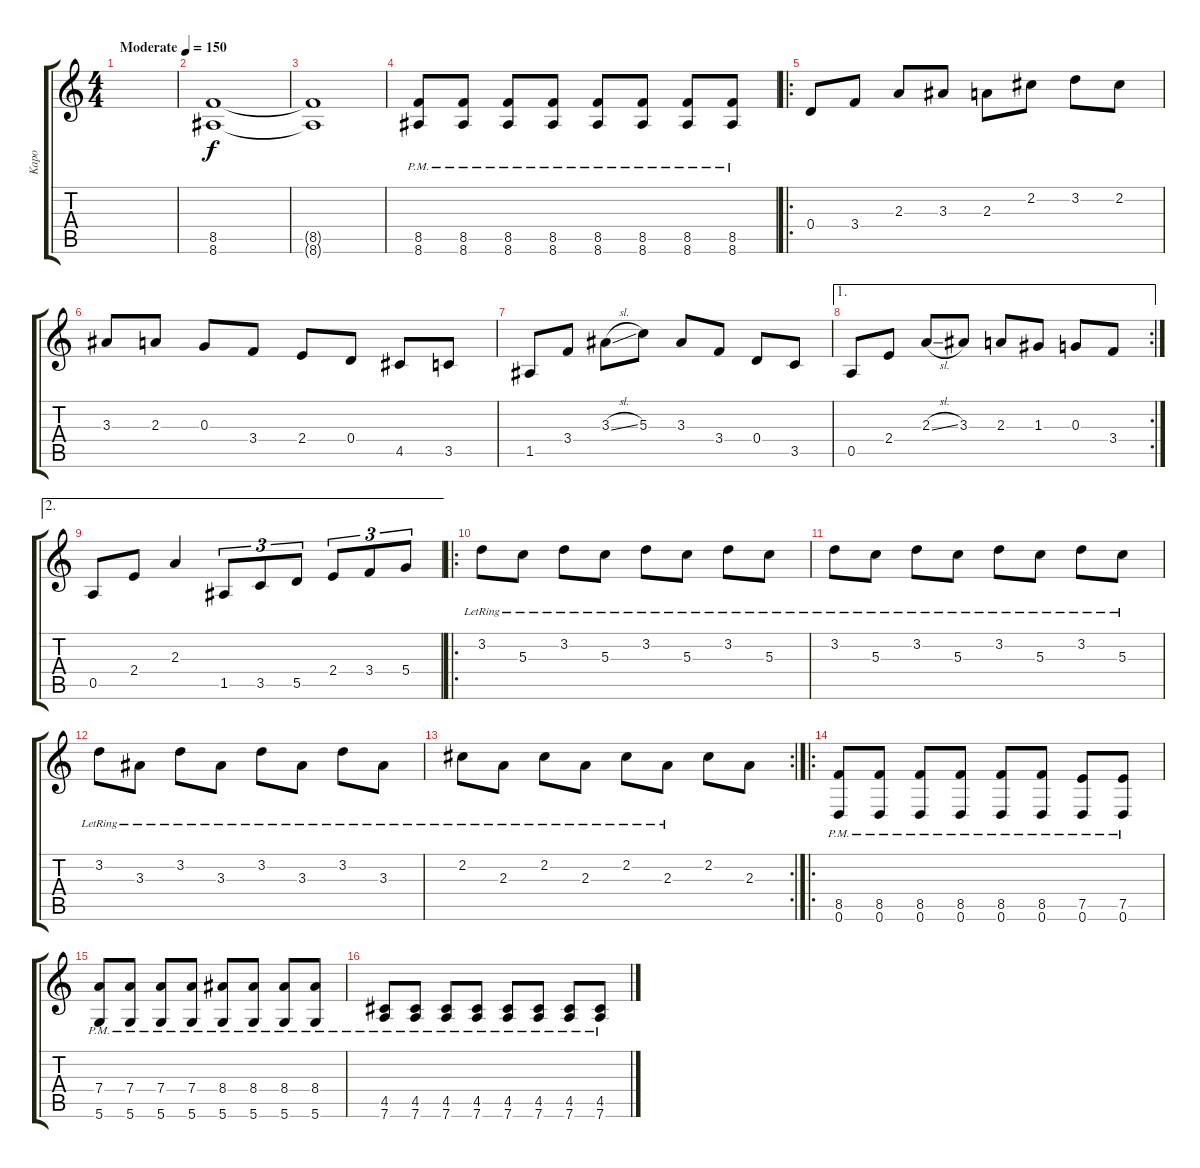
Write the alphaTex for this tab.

\track ("Kapo" "Kapo") {instrument distortionguitar}
\staff {score tabs}
\tuning (E4 B3 G3 D3 A2 D2) {hide}
\ts (4 4)
\tempo (150 "Moderate")
\clef g2
\ks c
|
(8.5 8.6).1{volume 13} |
(8.5{t} 8.6{t}).1 |
(8.5{pm} 8.6{pm}).8 (8.5{pm} 8.6{pm}).8 (8.5{pm} 8.6{pm}).8 (8.5{pm} 8.6{pm}).8 (8.5{pm} 8.6{pm}).8 (8.5{pm} 8.6{pm}).8 (8.5{pm} 8.6{pm}).8 (8.5{pm} 8.6{pm}).8 |
\ro
0.4.8{instrument distortionguitar} 3.4.8 2.3.8 3.3.8 2.3.8 2.2.8 3.2.8 2.2.8 |
3.3.8 2.3.8 0.3.8 3.4.8 2.4.8 0.4.8 4.5.8 3.5.8 |
1.5.8 3.4.8 3.3{sl}.8 5.3.8 3.3.8 3.4.8 0.4.8 3.5.8 |
\ae 1
\rc 2
0.5.8 2.4.8 2.3{sl}.8 3.3.8 2.3.8 1.3.8 0.3.8 3.4.8 |
\ae 2
0.5.8 2.4.8 2.3.4 1.5.8{tu (3 2)} 3.5.8{tu (3 2)} 5.5.8{tu (3 2)} 2.4.8{tu (3 2)} 3.4.8{tu (3 2)} 5.4.8{tu (3 2)} |
\ro
3.2{lr}.8{volume 10} 5.3{lr}.8 3.2{lr}.8 5.3{lr}.8 3.2{lr}.8 5.3{lr}.8 3.2{lr}.8 5.3{lr}.8 |
3.2{lr}.8 5.3{lr}.8 3.2{lr}.8 5.3{lr}.8 3.2{lr}.8 5.3{lr}.8 3.2{lr}.8 5.3{lr}.8 |
3.2{lr}.8 3.3{lr}.8 3.2{lr}.8 3.3{lr}.8 3.2{lr}.8 3.3{lr}.8 3.2{lr}.8 3.3{lr}.8 |
\rc 2
2.2{lr}.8 2.3{lr}.8 2.2{lr}.8 2.3{lr}.8 2.2{lr}.8 2.3{lr}.8 2.2.8 2.3.8 |
\ro
(8.5{pm} 0.6{pm}).8{volume 13} (8.5{pm} 0.6{pm}).8 (8.5{pm} 0.6{pm}).8 (8.5{pm} 0.6{pm}).8 (8.5{pm} 0.6{pm}).8 (8.5{pm} 0.6{pm}).8 (7.5{pm} 0.6{pm}).8 (7.5{pm} 0.6{pm}).8 |
(7.4{pm} 5.6{pm}).8 (7.4{pm} 5.6{pm}).8 (7.4{pm} 5.6{pm}).8 (7.4{pm} 5.6{pm}).8 (8.4{pm} 5.6{pm}).8 (8.4{pm} 5.6{pm}).8 (8.4{pm} 5.6{pm}).8 (8.4{pm} 5.6{pm}).8 |
(4.5{pm} 7.6{pm}).8 (4.5{pm} 7.6{pm}).8 (4.5{pm} 7.6{pm}).8 (4.5{pm} 7.6{pm}).8 (4.5{pm} 7.6{pm}).8 (4.5{pm} 7.6{pm}).8 (4.5{pm} 7.6{pm}).8 (4.5{pm} 7.6{pm}).8
